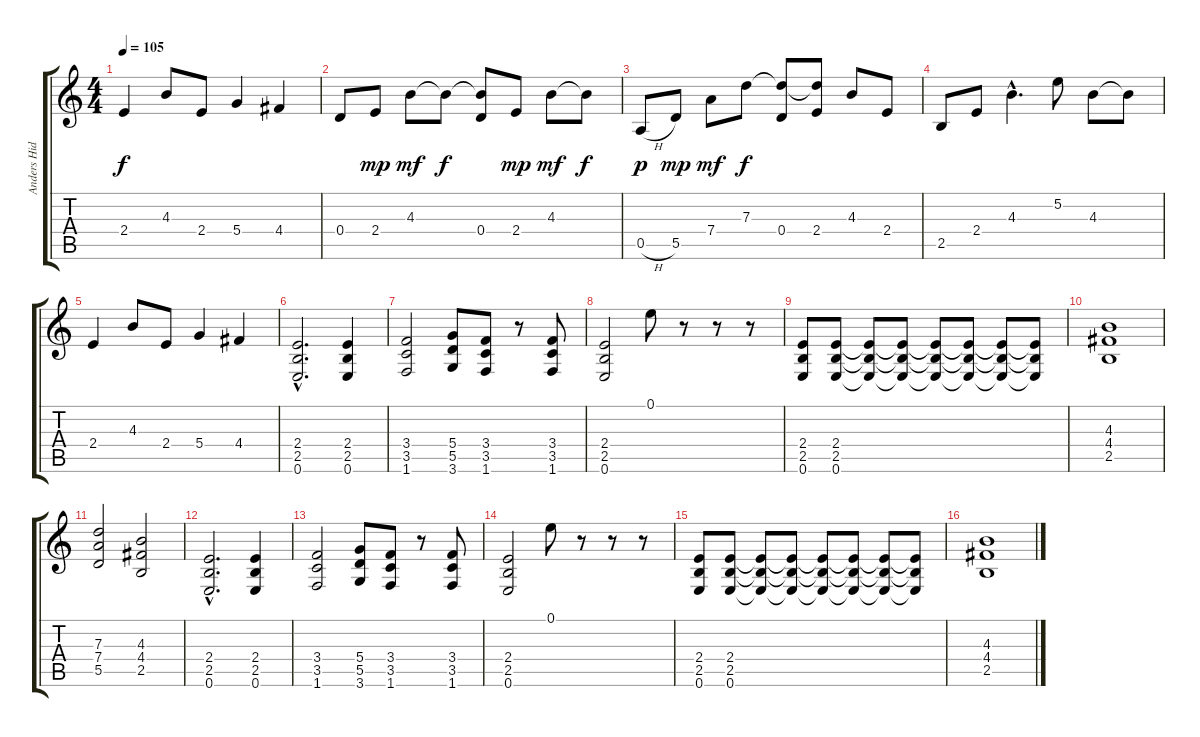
\track ("Anders Hidle" "Anders Hid") {instrument acousticguitarsteel}
\staff {score tabs}
\tuning (E4 B3 G3 D3 A2 E2) {hide}
\ts (4 4)
\tempo 105
\clef g2
\ks c
2.4.4{dy f} 4.3.8 2.4.8 5.4.4 4.4.4 |
0.4.8 2.4.8{dy mp} 4.3.8{dy mf} 4.3{t}.8{dy f} (4.3{t} 0.4).8 2.4.8{dy mp} 4.3.8{dy mf} 4.3{t}.8{dy f} |
0.5{h}.8{dy p} 5.5.8{dy mp} 7.4.8{dy mf} 7.3.8{dy f} (7.3{t} 0.4).8 (7.3{t} 2.4).8 4.3.8 2.4.8 |
2.5.8 2.4.8 4.3{hac}.4{d} 5.2.8 4.3.8 4.3{t}.8 |
2.4.4 4.3.8 2.4.8 5.4.4 4.4.4 |
(2.4{hac} 2.5{hac} 0.6{hac}).2{d instrument distortionguitar} (2.4 2.5 0.6).4 |
(3.4 3.5 1.6).2 (5.4 5.5 3.6).8 (3.4 3.5 1.6).8 r.8 (3.4 3.5 1.6).8 |
(2.4 2.5 0.6).2 0.1.8 r.8 r.8 r.8 |
(2.4 2.5 0.6).8 (2.4 2.5 0.6).8 (2.4{t} 2.5{t} 0.6{t}).8 (2.4{t} 2.5{t} 0.6{t}).8 (2.4{t} 2.5{t} 0.6{t}).8 (2.4{t} 2.5{t} 0.6{t}).8 (2.4{t} 2.5{t} 0.6{t}).8 (2.4{t} 2.5{t} 0.6{t}).8 |
(4.3 4.4 2.5).1 |
(7.3 7.4 5.5).2 (4.3 4.4 2.5).2 |
(2.4{hac} 2.5{hac} 0.6{hac}).2{d instrument distortionguitar} (2.4 2.5 0.6).4 |
(3.4 3.5 1.6).2 (5.4 5.5 3.6).8 (3.4 3.5 1.6).8 r.8 (3.4 3.5 1.6).8 |
(2.4 2.5 0.6).2 0.1.8 r.8 r.8 r.8 |
(2.4 2.5 0.6).8 (2.4 2.5 0.6).8 (2.4{t} 2.5{t} 0.6{t}).8 (2.4{t} 2.5{t} 0.6{t}).8 (2.4{t} 2.5{t} 0.6{t}).8 (2.4{t} 2.5{t} 0.6{t}).8 (2.4{t} 2.5{t} 0.6{t}).8 (2.4{t} 2.5{t} 0.6{t}).8 |
(4.3 4.4 2.5).1
